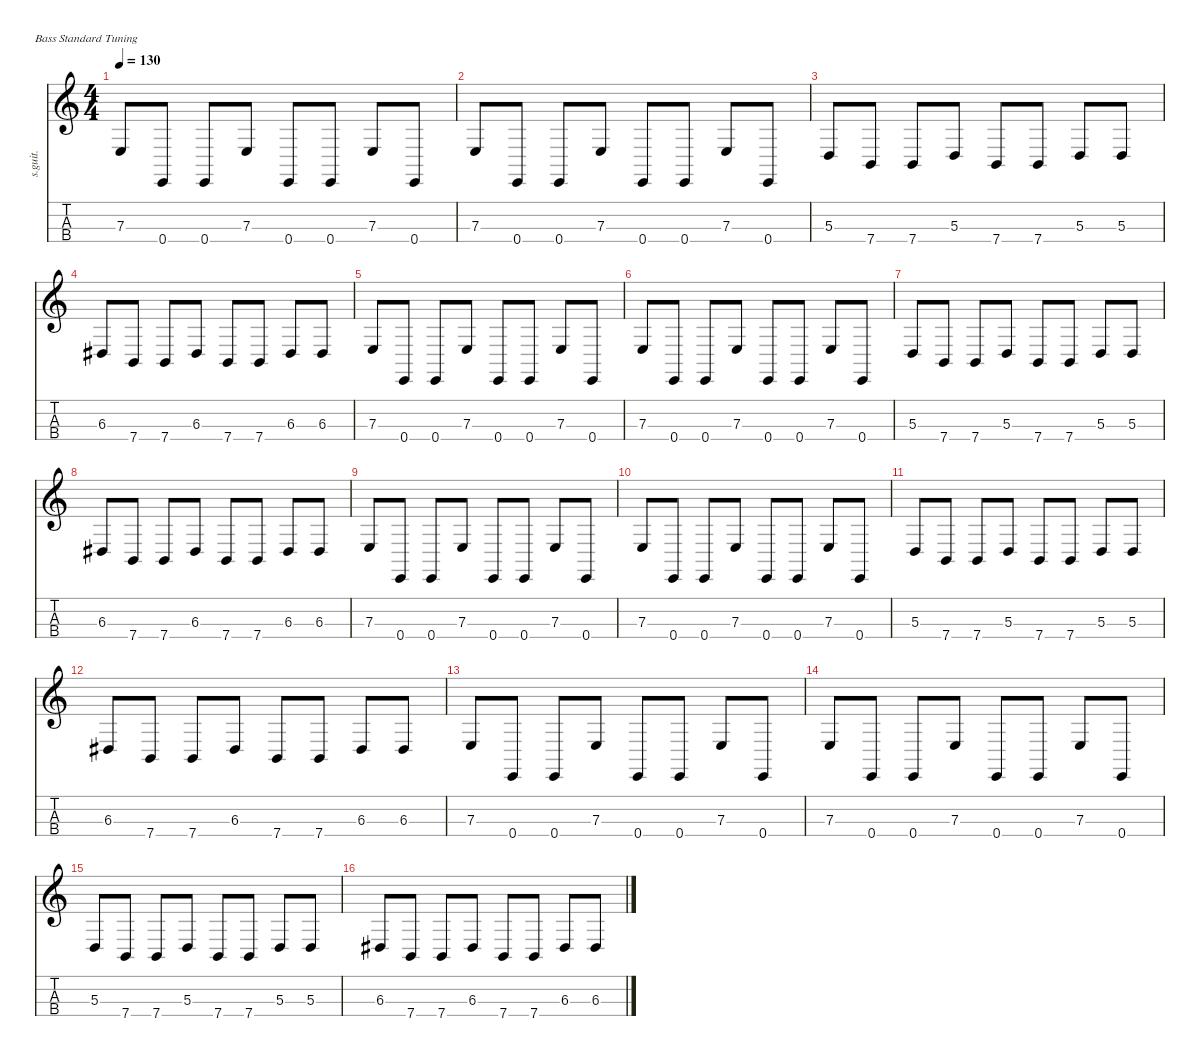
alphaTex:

\defaultSystemsLayout 4
\hideDynamics
\bracketExtendMode nobrackets
\otherSystemsTrackNameOrientation horizontal
\track ("Cliff Burton (Bass)" "s.guit.") {instrument electricbassfinger}
\staff {score tabs}
\tuning (G2 D2 A1 E1)
\ts (4 4)
\tempo 130
\clef g2
\ks c
7.3.8{dy f beam Up} 0.4.8{beam Up} 0.4.8{beam Up} 7.3.8{beam Up} 0.4.8{beam Up} 0.4.8{beam Up} 7.3.8{beam Up} 0.4.8{beam Up} |
7.3.8{beam Up} 0.4.8{beam Up} 0.4.8{beam Up} 7.3.8{beam Up} 0.4.8{beam Up} 0.4.8{beam Up} 7.3.8{beam Up} 0.4.8{beam Up} |
5.3.8{beam Up} 7.4.8{beam Up} 7.4.8{beam Up} 5.3.8{beam Up} 7.4.8{beam Up} 7.4.8{beam Up} 5.3.8{beam Up} 5.3.8{beam Up} |
6.3{acc #}.8{beam Up} 7.4.8{beam Up} 7.4.8{beam Up} 6.3{acc #}.8{beam Up} 7.4.8{beam Up} 7.4.8{beam Up} 6.3{acc #}.8{beam Up} 6.3{acc #}.8{beam Up} |
7.3.8{beam Up} 0.4.8{beam Up} 0.4.8{beam Up} 7.3.8{beam Up} 0.4.8{beam Up} 0.4.8{beam Up} 7.3.8{beam Up} 0.4.8{beam Up} |
7.3.8{beam Up} 0.4.8{beam Up} 0.4.8{beam Up} 7.3.8{beam Up} 0.4.8{beam Up} 0.4.8{beam Up} 7.3.8{beam Up} 0.4.8{beam Up} |
5.3.8{beam Up} 7.4.8{beam Up} 7.4.8{beam Up} 5.3.8{beam Up} 7.4.8{beam Up} 7.4.8{beam Up} 5.3.8{beam Up} 5.3.8{beam Up} |
6.3{acc #}.8{beam Up} 7.4.8{beam Up} 7.4.8{beam Up} 6.3{acc #}.8{beam Up} 7.4.8{beam Up} 7.4.8{beam Up} 6.3{acc #}.8{beam Up} 6.3{acc #}.8{beam Up} |
7.3.8{beam Up} 0.4.8{beam Up} 0.4.8{beam Up} 7.3.8{beam Up} 0.4.8{beam Up} 0.4.8{beam Up} 7.3.8{beam Up} 0.4.8{beam Up} |
7.3.8{beam Up} 0.4.8{beam Up} 0.4.8{beam Up} 7.3.8{beam Up} 0.4.8{beam Up} 0.4.8{beam Up} 7.3.8{beam Up} 0.4.8{beam Up} |
5.3.8{beam Up} 7.4.8{beam Up} 7.4.8{beam Up} 5.3.8{beam Up} 7.4.8{beam Up} 7.4.8{beam Up} 5.3.8{beam Up} 5.3.8{beam Up} |
6.3{acc #}.8{beam Up} 7.4.8{beam Up} 7.4.8{beam Up} 6.3{acc #}.8{beam Up} 7.4.8{beam Up} 7.4.8{beam Up} 6.3{acc #}.8{beam Up} 6.3{acc #}.8{beam Up} |
7.3.8{beam Up} 0.4.8{beam Up} 0.4.8{beam Up} 7.3.8{beam Up} 0.4.8{beam Up} 0.4.8{beam Up} 7.3.8{beam Up} 0.4.8{beam Up} |
7.3.8{beam Up} 0.4.8{beam Up} 0.4.8{beam Up} 7.3.8{beam Up} 0.4.8{beam Up} 0.4.8{beam Up} 7.3.8{beam Up} 0.4.8{beam Up} |
5.3.8{beam Up} 7.4.8{beam Up} 7.4.8{beam Up} 5.3.8{beam Up} 7.4.8{beam Up} 7.4.8{beam Up} 5.3.8{beam Up} 5.3.8{beam Up} |
6.3{acc #}.8{beam Up} 7.4.8{beam Up} 7.4.8{beam Up} 6.3{acc #}.8{beam Up} 7.4.8{beam Up} 7.4.8{beam Up} 6.3{acc #}.8{beam Up} 6.3{acc #}.8{beam Up}
